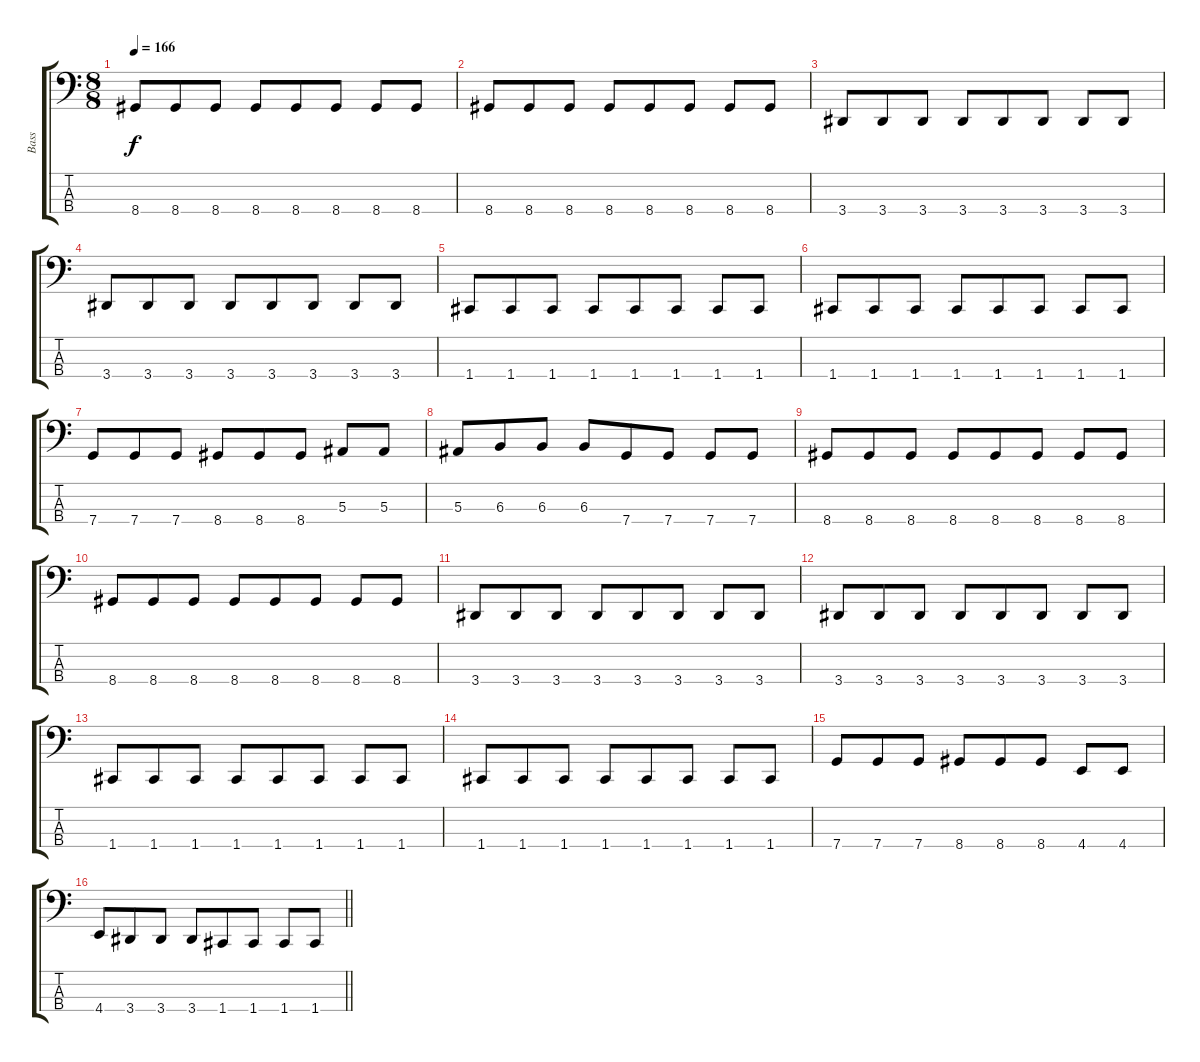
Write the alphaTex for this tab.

\track ("Bass" "Bass") {instrument electricbassfinger bank 37}
\staff {score tabs}
\tuning (Eb2 Bb1 F1 C1) {hide}
\ts (8 8)
\section ("" "")
\tempo 166
\clef f4
\ks c
8.4.8{dy f} 8.4.8 8.4.8 8.4.8 8.4.8 8.4.8 8.4.8 8.4.8 |
8.4.8 8.4.8 8.4.8 8.4.8 8.4.8 8.4.8 8.4.8 8.4.8 |
3.4.8 3.4.8 3.4.8 3.4.8 3.4.8 3.4.8 3.4.8 3.4.8 |
3.4.8 3.4.8 3.4.8 3.4.8 3.4.8 3.4.8 3.4.8 3.4.8 |
1.4.8 1.4.8 1.4.8 1.4.8 1.4.8 1.4.8 1.4.8 1.4.8 |
1.4.8 1.4.8 1.4.8 1.4.8 1.4.8 1.4.8 1.4.8 1.4.8 |
7.4.8 7.4.8 7.4.8 8.4.8 8.4.8 8.4.8 5.3.8 5.3.8 |
5.3.8 6.3.8 6.3.8 6.3.8 7.4.8 7.4.8 7.4.8 7.4.8 |
8.4.8 8.4.8 8.4.8 8.4.8 8.4.8 8.4.8 8.4.8 8.4.8 |
8.4.8 8.4.8 8.4.8 8.4.8 8.4.8 8.4.8 8.4.8 8.4.8 |
3.4.8 3.4.8 3.4.8 3.4.8 3.4.8 3.4.8 3.4.8 3.4.8 |
3.4.8 3.4.8 3.4.8 3.4.8 3.4.8 3.4.8 3.4.8 3.4.8 |
1.4.8 1.4.8 1.4.8 1.4.8 1.4.8 1.4.8 1.4.8 1.4.8 |
1.4.8 1.4.8 1.4.8 1.4.8 1.4.8 1.4.8 1.4.8 1.4.8 |
7.4.8 7.4.8 7.4.8 8.4.8 8.4.8 8.4.8 4.4.8 4.4.8 |
\barLineRight lightlight
4.4.8 3.4.8 3.4.8 3.4.8 1.4.8 1.4.8 1.4.8 1.4.8
